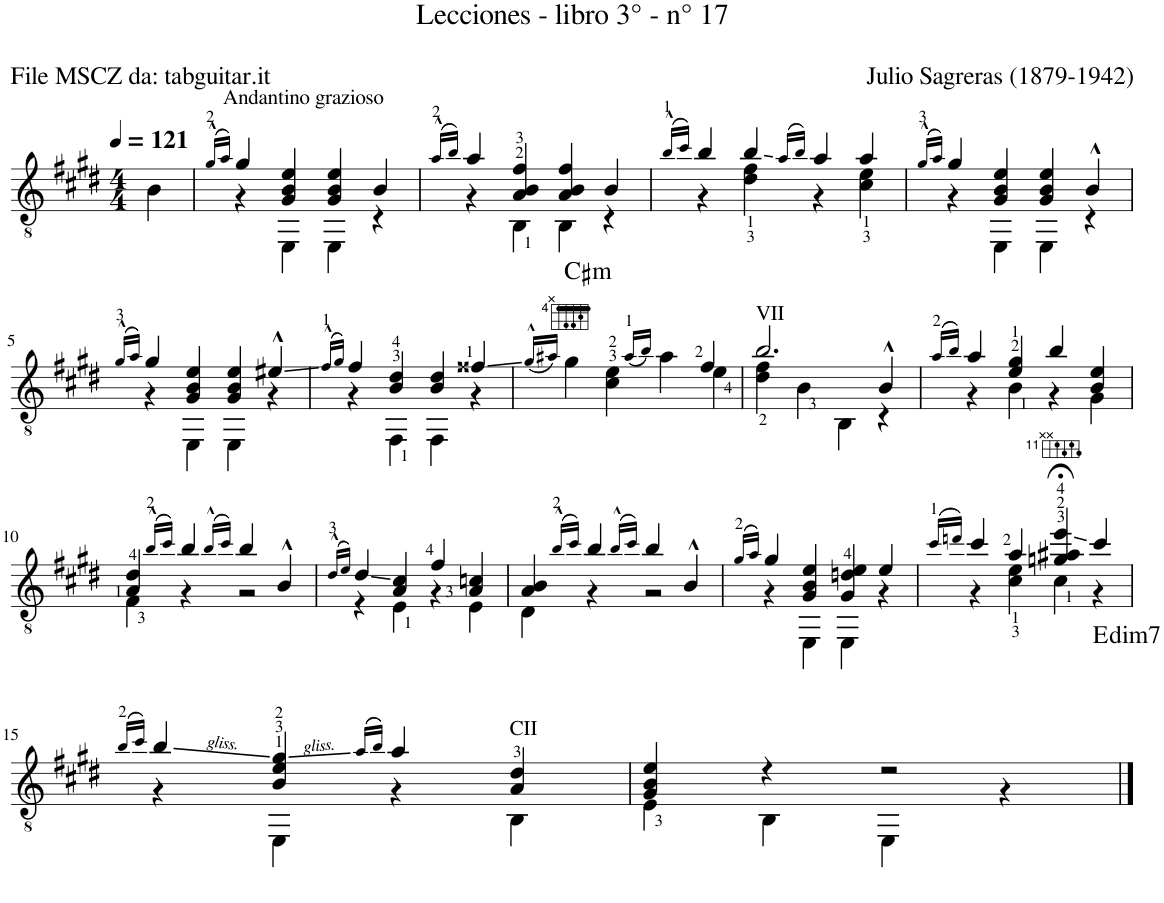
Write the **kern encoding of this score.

**kern	**harte
*part1	*part1
*staff1	*
*I"Guitar	*
*I'Guit.	*
*clefGv2	*
*k[f#c#g#d#]	*
*M4/4	*
*MM121	*
=	=
4B\	.
=1	=1
(16qg#^^/LL	.
16qa/JJ)	.
*^	*
!LO:TX:a:t=Andantino grazioso	!	!
4g#/	4r	.
4G#/ 4B/ 4e/	4EE\	.
4G#/ 4B/ 4e/	4EE\	.
4B/	4r	.
=2	=2	=2
(16qa^^/LL	.	.
16qb/JJ)	.	.
4a/	4r	.
4A/ 4B/ 4f#/	4BB\	.
4A/ 4B/ 4f#/	4BB\	.
4B/	4r	.
=3	=3	=3
(16qb^^/LL	.	.
16qcc#/JJ)	.	.
4b/	4r	.
4b/	4d#\ 4f#\	.
(16qa/LL	.	.
16qb/JJ)	.	.
4a/	4r	.
4a/	4c#\ 4e\	.
=4	=4	=4
(16qg#^^/LL	.	.
16qa/JJ)	.	.
4g#/	4r	.
4G#/ 4B/ 4e/	4EE\	.
4G#/ 4B/ 4e/	4EE\	.
4B^^/	4r	.
!!LO:LB:g=z	!!
=5	=5	=5
(16qg#^^/LL	.	.
16qa/JJ)	.	.
4g#/	4r	.
4G#/ 4B/ 4e/	4EE\	.
4G#/ 4B/ 4e/	4EE\	.
4e#X^^/	4r	.
=6	=6	=6
(16qf#^^/LL	.	.
16qg#/JJ)	.	.
4f#/	4r	.
4B/ 4d#/	4FF#\	.
4B/ 4d#/	4FF#\	.
4f##X/	4r	.
=7	=7	=7
(16qg#^^/LL	.	.
16qa#X/JJ)	.	.
!	!	!LO:H:kt=m
4g#\	2.ryy	C#:min
4c#\ 4e\	.	.
(16qa#/LL	.	.
16qb/JJ)	.	.
4a#\	.	.
4f#/	4e\	.
=8	=8	=8
!LO:TX:a:t=VII	!	!
2.b/	4d#\ 4f#\	.
.	4B\	.
.	4BB\	.
4B^^/	4r	.
=9	=9	=9
(16qa/LL	.	.
16qb/JJ)	.	.
4a/	4r	.
4e/ 4g#/	4B\	.
4b/	4r	.
4B/ 4e/	4G#\	.
!!LO:LB:g=z	!!
=10	=10	=10
4A/ 4d#/	4F#\	.
(16qb^^/LL	.	.
16qcc#/JJ)	.	.
4b/	4r	.
(16qb^^/LL	.	.
16qcc#/JJ)	.	.
4b/	2r	.
4B^^/	.	.
=11	=11	=11
(16qd#^^/LL	.	.
16qe/JJ)	.	.
4d#/	4r	.
4A/ 4c#/	4E\	.
4f#/	4r	.
4A/ 4cn/	4E\	.
=12	=12	=12
4A/ 4B/	4D#\	.
(16qb^^/LL	.	.
16qcc#/JJ)	.	.
4b/	4r	.
(16qb^^/LL	.	.
16qcc#/JJ)	.	.
4b/	2r	.
4B^^/	.	.
=13	=13	=13
(16qg#/LL	.	.
16qa/JJ)	.	.
4g#/	4r	.
4G#/ 4B/ 4e/	4EE\	.
4G#/ 4dn/ 4e/	4EE\	.
4e/	4r	.
=14	=14	=14
(16qcc#/LL	.	.
16qddn/JJ)	.	.
4cc#/	4r	.
4a/	4c#\ 4e\	.
4gn/;< 4a#X/;< 4ee/;<	4c#\	.
!	!	!LO:H:kt=dim7
4cc#/	4r	E:dim7
!!LO:LB:g=z	!!
=15	=15	=15
(16qb/LL	.	.
16qcc#/JJ)	.	.
4b/	4r	.
4B/ 4e/ 4g#/	4EE\	.
(16qa/LL	.	.
16qb/JJ)	.	.
4a/	4r	.
!LO:TX:a:t=CII	!	!
4A/ 4d#/	4BB\	.
=16	=16	=16
4G#/ 4B/ 4e/	4E\	.
4r	4BB\	.
2r	4EE\	.
.	4r	.
*v	*v	*
==	==
*-	*-
